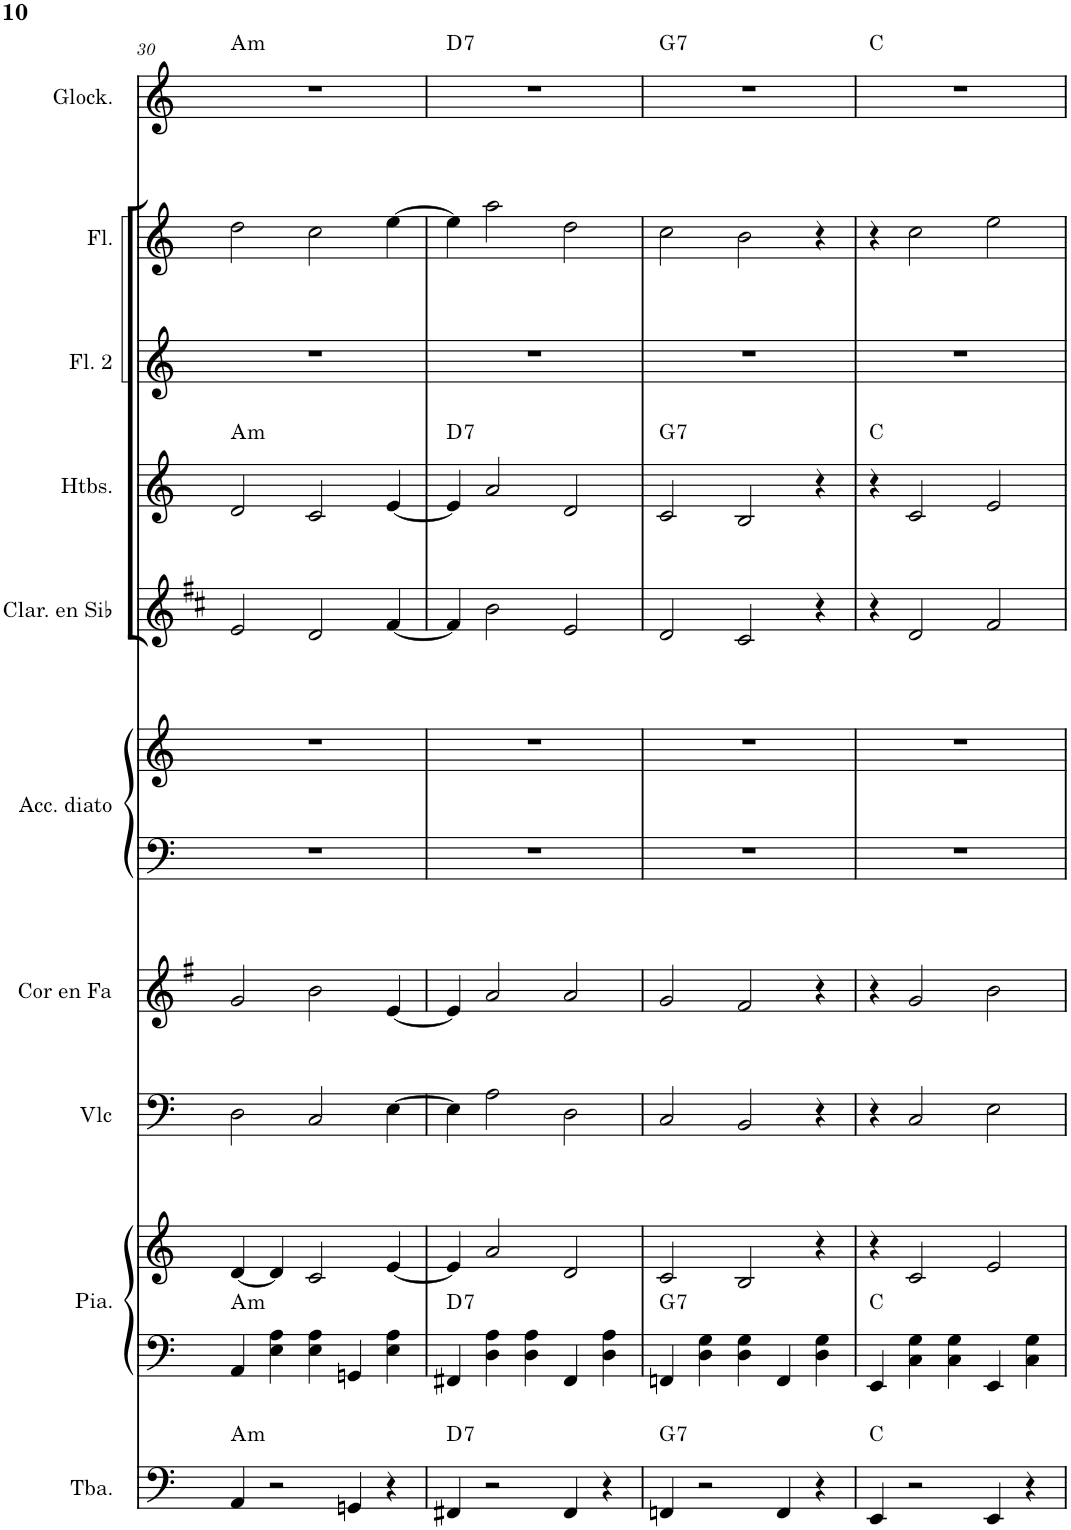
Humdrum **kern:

**kern	**harte	**kern	**kern	**harte	**kern	**kern	**kern	**kern	**kern	**kern	**harte	**kern	**kern	**kern	**harte
*part10	*part10	*part9	*part9	*part9	*part8	*part7	*part6	*part6	*part5	*part4	*part4	*part3	*part2	*part1	*part1
*staff12	*	*staff11	*staff10	*	*staff9	*staff8	*staff7	*staff6	*staff5	*staff4	*	*staff3	*staff2	*staff1	*
*I"Tuba	*	*I"Piano	*	*	*I"Violoncelle	*I"Cor en Fa	*I"Accordéon diatonique	*	*I"Clarinette en Sib	*I"Hautbois	*	*I"Flûte 2	*I"Flûte	*I"Glockenspiel	*
*I'Tba.	*	*I'Pia.	*	*	*I'Vlc	*I'Cor en Fa	*I'Acc. diato	*	*I'Clar. en Sib	*I'Htbs.	*	*I'Fl. 2	*I'Fl.	*I'Glock.	*
!!LO:PB:g=z
*clefF4	*	*clefF4	*clefG2	*	*clefF4	*clefG2	*clefF4	*clefG2	*clefG2	*clefG2	*	*clefG2	*clefG2	*clefG2	*
*	*	*	*	*	*	*Trd4c7	*	*	*Trd1c2	*	*	*	*	*Trd-14c-24	*
*k[]	*	*k[]	*k[]	*	*k[]	*k[f#]	*k[]	*k[]	*k[f#c#]	*k[]	*	*k[]	*k[]	*k[]	*
*M5/4	*	*M5/4	*M5/4	*	*M5/4	*M5/4	*M5/4	*M5/4	*M5/4	*M5/4	*	*M5/4	*M5/4	*M5/4	*
=30	=30	=30	=30	=30	=30	=30	=30	=30	=30	=30	=30	=30	=30	=30	=30
!	!LO:H:kt=m	!	!	!LO:H:kt=m	!	!	!	!	!	!	!LO:H:kt=m	!	!	!	!LO:H:kt=m
4AA/	A:min	4AA/	[4d/	A:min	2D\	2g/	4%5r	4%5r	2e/	2d/	A:min	4%5r	2dd\	4%5r	A:min
2r	.	4E\ 4A\	4d/]	.	.	.	.	.	.	.	.	.	.	.	.
.	.	4E\ 4A\	2c/	.	2C/	2b\	.	.	2d/	2c/	.	.	2cc\	.	.
4GGn/	.	4GGn/	.	.	.	.	.	.	.	.	.	.	.	.	.
4r	.	4E\ 4A\	[4e/	.	[4E\	[4e/	.	.	[4f#/	[4e/	.	.	[4ee\	.	.
=31	=31	=31	=31	=31	=31	=31	=31	=31	=31	=31	=31	=31	=31	=31	=31
!	!LO:H:kt=7	!	!	!LO:H:kt=7	!	!	!	!	!	!	!LO:H:kt=7	!	!	!	!LO:H:kt=7
4FF#X/	D:7	4FF#X/	4e/]	D:7	4E\]	4e/]	4%5r	4%5r	4f#/]	4e/]	D:7	4%5r	4ee\]	4%5r	D:7
2r	.	4D\ 4A\	2a/	.	2A\	2a/	.	.	2b\	2a/	.	.	2aa\	.	.
.	.	4D\ 4A\	.	.	.	.	.	.	.	.	.	.	.	.	.
4FF#/	.	4FF#/	2d/	.	2D\	2a/	.	.	2e/	2d/	.	.	2dd\	.	.
4r	.	4D\ 4A\	.	.	.	.	.	.	.	.	.	.	.	.	.
=32	=32	=32	=32	=32	=32	=32	=32	=32	=32	=32	=32	=32	=32	=32	=32
!	!LO:H:kt=7	!	!	!LO:H:kt=7	!	!	!	!	!	!	!LO:H:kt=7	!	!	!	!LO:H:kt=7
4FFn/	G:7	4FFn/	2c/	G:7	2C/	2g/	4%5r	4%5r	2d/	2c/	G:7	4%5r	2cc\	4%5r	G:7
2r	.	4D\ 4G\	.	.	.	.	.	.	.	.	.	.	.	.	.
.	.	4D\ 4G\	2B/	.	2BB/	2f#/	.	.	2c#/	2B/	.	.	2b\	.	.
4FF/	.	4FF/	.	.	.	.	.	.	.	.	.	.	.	.	.
4r	.	4D\ 4G\	4r	.	4r	4r	.	.	4r	4r	.	.	4r	.	.
=33	=33	=33	=33	=33	=33	=33	=33	=33	=33	=33	=33	=33	=33	=33	=33
4EE/	C:maj	4EE/	4r	C:maj	4r	4r	4%5r	4%5r	4r	4r	C:maj	4%5r	4r	4%5r	C:maj
2r	.	4C\ 4G\	2c/	.	2C/	2g/	.	.	2d/	2c/	.	.	2cc\	.	.
.	.	4C\ 4G\	.	.	.	.	.	.	.	.	.	.	.	.	.
4EE/	.	4EE/	2e/	.	2E\	2b\	.	.	2f#/	2e/	.	.	2ee\	.	.
4r	.	4C\ 4G\	.	.	.	.	.	.	.	.	.	.	.	.	.
=	=	=	=	=	=	=	=	=	=	=	=	=	=	=	=
*-	*-	*-	*-	*-	*-	*-	*-	*-	*-	*-	*-	*-	*-	*-	*-
